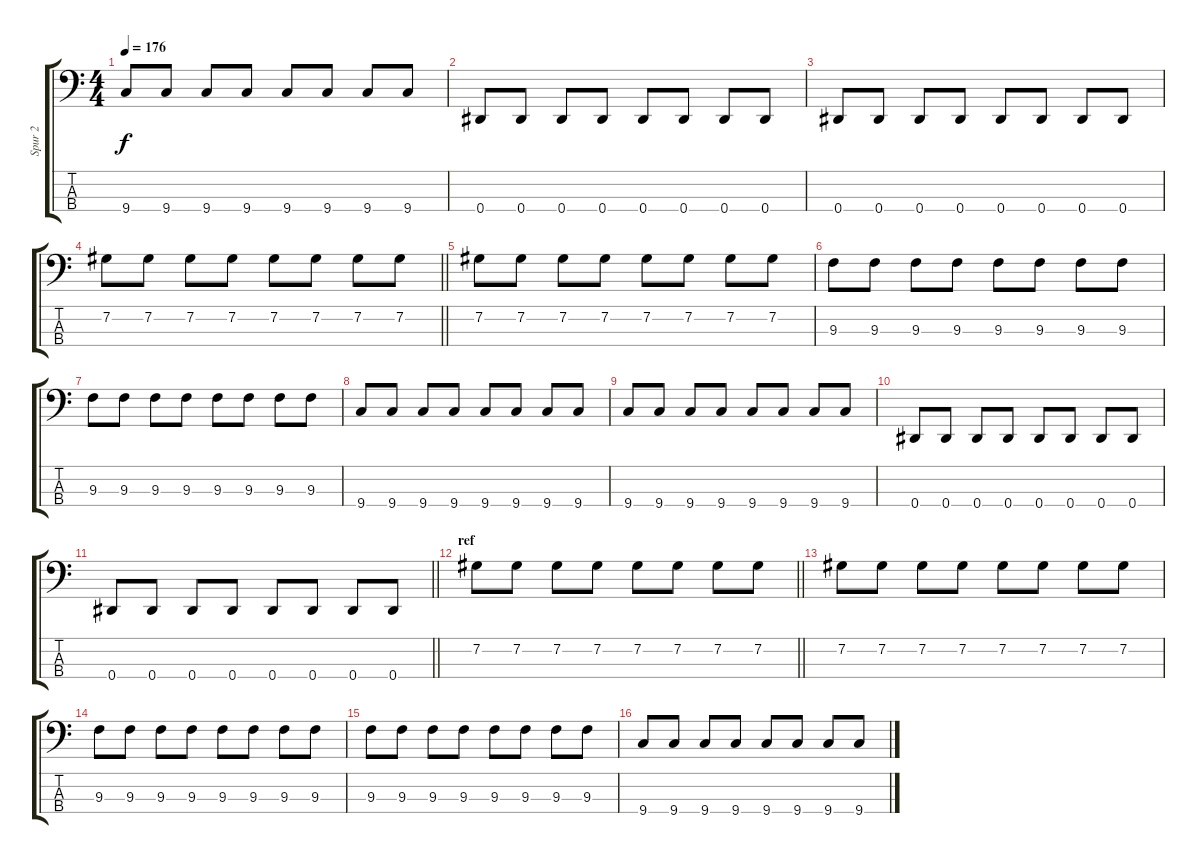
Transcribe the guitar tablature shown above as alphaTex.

\track ("Spur 2" "Spur 2") {instrument electricbasspick}
\staff {score tabs}
\tuning (Gb2 Db2 Ab1 Eb1) {hide}
\ts (4 4)
\tempo 176
\clef f4
\ks c
9.4.8{dy f} 9.4.8 9.4.8 9.4.8 9.4.8 9.4.8 9.4.8 9.4.8 |
0.4.8 0.4.8 0.4.8 0.4.8 0.4.8 0.4.8 0.4.8 0.4.8 |
0.4.8 0.4.8 0.4.8 0.4.8 0.4.8 0.4.8 0.4.8 0.4.8 |
\barLineRight lightlight
7.2.8 7.2.8 7.2.8 7.2.8 7.2.8 7.2.8 7.2.8 7.2.8 |
7.2.8 7.2.8 7.2.8 7.2.8 7.2.8 7.2.8 7.2.8 7.2.8 |
9.3.8 9.3.8 9.3.8 9.3.8 9.3.8 9.3.8 9.3.8 9.3.8 |
9.3.8 9.3.8 9.3.8 9.3.8 9.3.8 9.3.8 9.3.8 9.3.8 |
9.4.8 9.4.8 9.4.8 9.4.8 9.4.8 9.4.8 9.4.8 9.4.8 |
9.4.8 9.4.8 9.4.8 9.4.8 9.4.8 9.4.8 9.4.8 9.4.8 |
0.4.8 0.4.8 0.4.8 0.4.8 0.4.8 0.4.8 0.4.8 0.4.8 |
\barLineRight lightlight
0.4.8 0.4.8 0.4.8 0.4.8 0.4.8 0.4.8 0.4.8 0.4.8 |
\section ("" "ref")
\barLineRight lightlight
7.2.8 7.2.8 7.2.8 7.2.8 7.2.8 7.2.8 7.2.8 7.2.8 |
7.2.8 7.2.8 7.2.8 7.2.8 7.2.8 7.2.8 7.2.8 7.2.8 |
9.3.8 9.3.8 9.3.8 9.3.8 9.3.8 9.3.8 9.3.8 9.3.8 |
9.3.8 9.3.8 9.3.8 9.3.8 9.3.8 9.3.8 9.3.8 9.3.8 |
9.4.8 9.4.8 9.4.8 9.4.8 9.4.8 9.4.8 9.4.8 9.4.8
